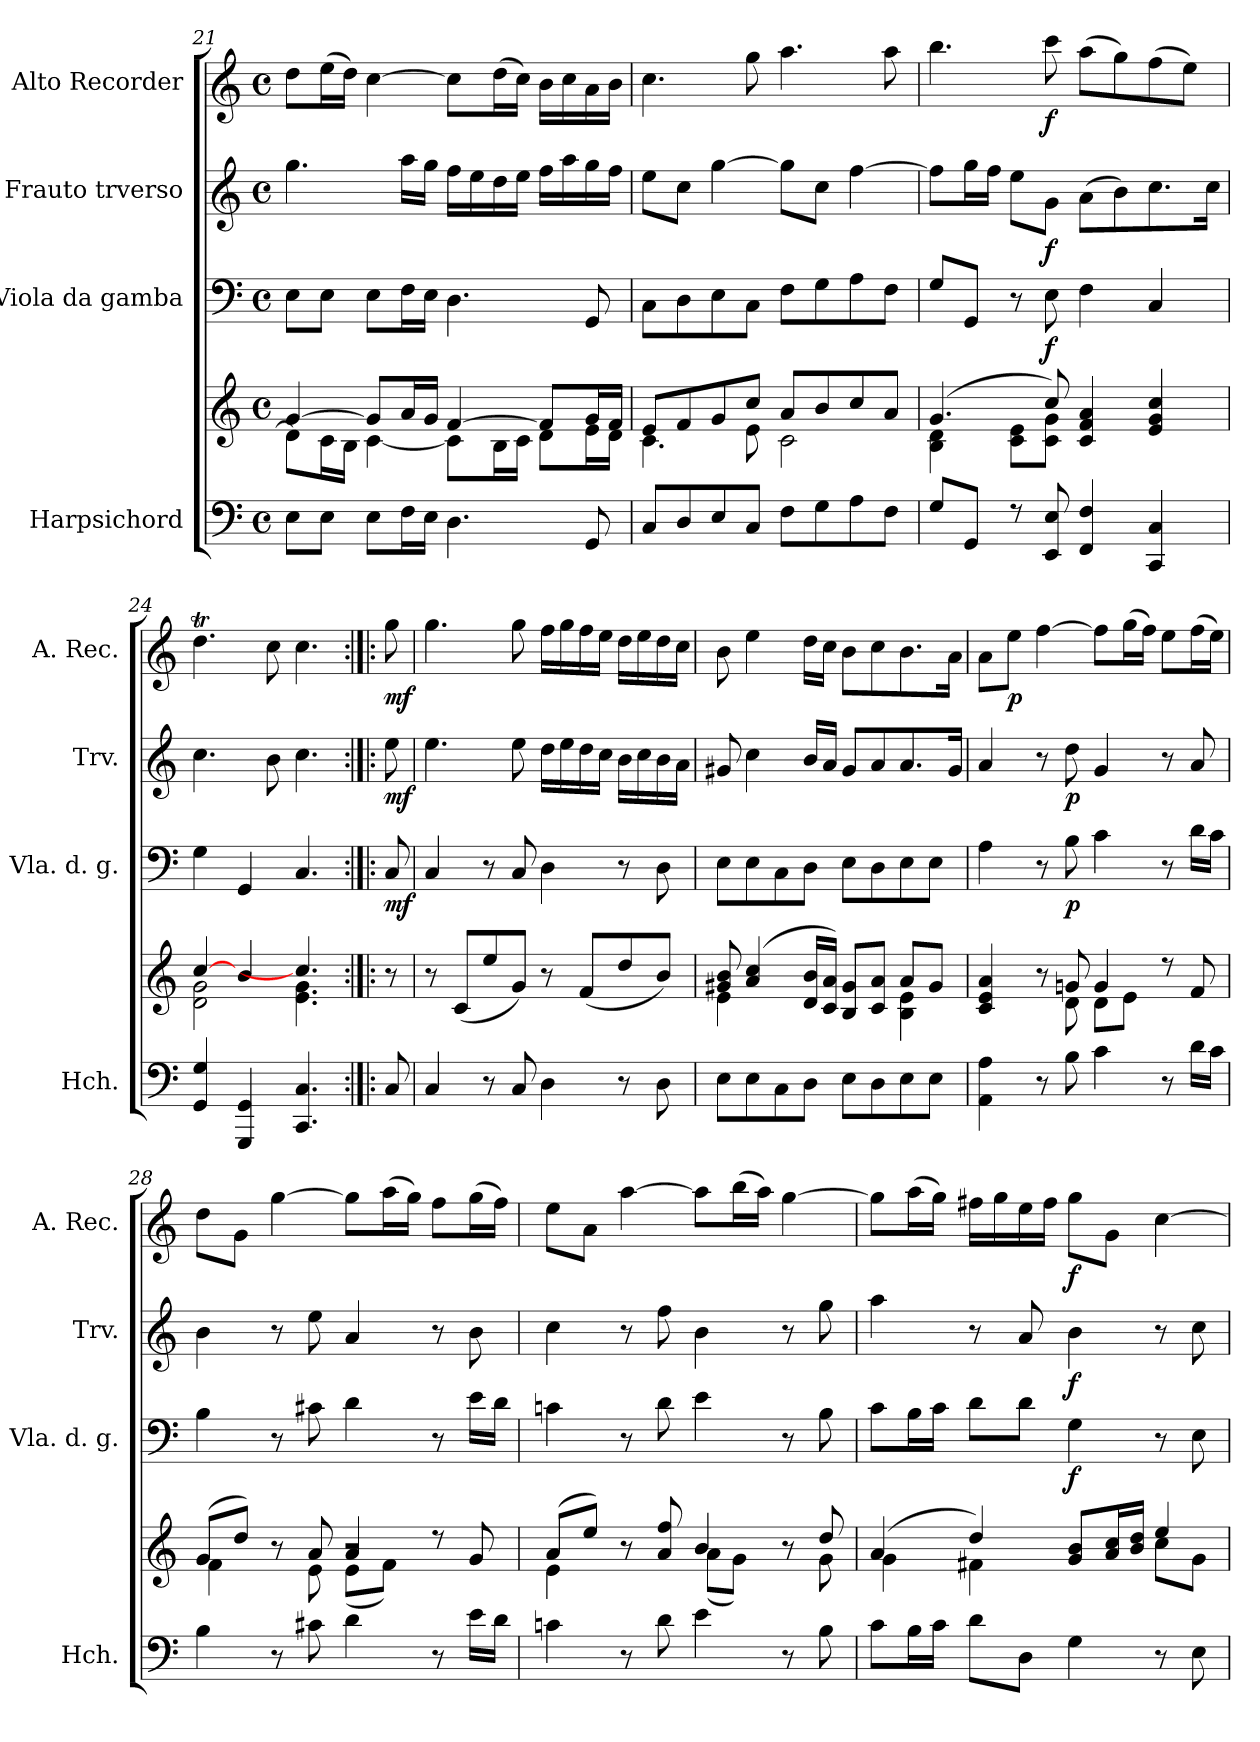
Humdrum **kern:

**kern	**kern	**kern	**dynam	**kern	**dynam	**kern	**dynam
*part4	*part4	*part3	*part3	*part2	*part2	*part1	*part1
*staff5	*staff4	*staff3	*staff3	*staff2	*staff2	*staff1	*staff1
*I"Harpsichord	*	*I"Viola da gamba	*	*I"Frauto trverso	*	*I"Alto Recorder	*
*I'Hch.	*	*I'Vla. d. g.	*	*I'Trv.	*	*I'A. Rec.	*
*clefF4	*clefG2	*clefF4	*	*clefG2	*	*clefG2	*
*k[]	*k[]	*k[]	*	*k[]	*	*k[]	*
*M4/4	*M4/4	*M4/4	*	*M4/4	*	*M4/4	*
*met(c)	*met(c)	*met(c)	*	*met(c)	*	*met(c)	*
=21	=21	=21	=21	=21	=21	=21	=21
*	*^	*	*	*	*	*	*
8E\L	[4g/	8d\L]	8E\L	.	4.gg\	.	8dd\L	.
8E\J	.	16c\L	8E\J	.	.	.	(>16ee\L	.
.	.	16B\JJ	.	.	.	.	16dd\JJ)	.
8E\L	8g/L]	[4c\	8E\L	.	.	.	[4cc\	.
16F\L	16a/L	.	16F\L	.	16aa\LL	.	.	.
16E\JJ	16g/JJ	.	16E\JJ	.	16gg\JJ	.	.	.
4.D\	[4f/	8c\L]	4.D\	.	16ff\LL	.	8cc\L]	.
.	.	.	.	.	16ee\	.	.	.
.	.	16B\L	.	.	16dd\	.	(>16dd\L	.
.	.	16c\JJ	.	.	16ee\JJ	.	16cc\JJ)	.
.	8f/L]	8d\L	.	.	16ff\LL	.	16b\LL	.
.	.	.	.	.	16aa\	.	16cc\	.
8GG/	16g/L	16e\L	8GG/	.	16gg\	.	16a\	.
.	16f/JJ	16d\JJ	.	.	16ff\JJ	.	16b\JJ	.
=22	=22	=22	=22	=22	=22	=22	=22	=22
8C/L	8e/L	4.c\	8C\L	.	8ee\L	.	4.cc\	.
8D/	8f/	.	8D\	.	8cc\J	.	.	.
8E/	8g/	.	8E\	.	[4gg\	.	.	.
8C/J	8cc/J	8e\	8C\J	.	.	.	8gg\	.
8F\L	8a/L	2c\	8F\L	.	8gg\L]	.	4.aa\	.
8G\	8b/	.	8G\	.	8cc\J	.	.	.
8A\	8cc/	.	8A\	.	[4ff\	.	.	.
8F\J	8a/J	.	8F\J	.	.	.	8aa\	.
!!LO:LB:g=z
=23	=23	=23	=23	=23	=23	=23	=23	=23
8G/L	(>4.g/	4B\ 4d\	8G/L	.	8ff\L]	.	4.bb\	.
8GG/J	.	.	8GG/J	.	16gg\L	.	.	.
.	.	.	.	.	16ff\JJ	.	.	.
8rF	.	8c\ 8e\L	8r	.	8ee\L	.	.	.
!	!	!	!	!LO:DY:b	!	!LO:DY:b	!	!LO:DY:b
8EE/ 8E/	8cc/)	8c\ 8g\J	8E\	f	8g\J	f	8ccc\	f
4FF/ 4F/	4c/ 4f/ 4a/	2ryy	4F\	.	(>8a\L	.	(>8aa\L	.
.	.	.	.	.	8b\)	.	8gg\)	.
4CC/ 4C/	4e/ 4g/ 4cc/	.	4C/	.	8.cc\	.	(>8ff\	.
.	.	.	.	.	.	.	8ee\J)	.
.	.	.	.	.	16cc\Jk	.	.	.
=24	=24	=24	=24	=24	=24	=24	=24	=24
4GG/ 4G/	[4cc/	2d\ 2g\	4G\	.	4.cc\	.	4.ddT\	.
4GGG/ 4GG/	4b/	.	4GG/	.	.	.	.	.
.	.	.	.	.	8b\	.	8cc\	.
4.CC/ 4.C/	4.cc/]	4.e\ 4.g\	4.C/	.	4.cc\	.	4.cc\	.
=24X2:|!|:	=24X2:|!|:	=24X2:|!|:	=24X2:|!|:	=24X2:|!|:	=24X2:|!|:	=24X2:|!|:	=24X2:|!|:	=24X2:|!|:
!	!	!	!	!LO:DY:b	!	!LO:DY:b	!	!LO:DY:b
*	*v	*v	*	*	*	*	*	*
8C/	8r	8C/	mf	8ee\	mf	8gg\	mf
=25	=25	=25	=25	=25	=25	=25	=25
4C/	8r	4C/	.	4.ee\	.	4.gg\	.
.	(8c/L	.	.	.	.	.	.
8r	8ee/	8r	.	.	.	.	.
8C/	8g/J)	8C/	.	8ee\	.	8gg\	.
4D\	8r	4D\	.	16dd\LL	.	16ff\LL	.
.	.	.	.	16ee\	.	16gg\	.
.	(8f/L	.	.	16dd\	.	16ff\	.
.	.	.	.	16cc\JJ	.	16ee\JJ	.
8r	8dd/	8r	.	16b\LL	.	16dd\LL	.
.	.	.	.	16cc\	.	16ee\	.
8D\	8b/J)	8D\	.	16b\	.	16dd\	.
.	.	.	.	16a\JJ	.	16cc\JJ	.
=26	=26	=26	=26	=26	=26	=26	=26
*	*^	*	*	*	*	*	*
8E\L	8g#X/ 8b/	4e\	8E\L	.	8g#X/	.	8b\	.
8E\	(4a/ 4cc/	.	8E\	.	4cc\	.	4ee\	.
8C\	.	2ryy	8C\	.	.	.	.	.
8D\J	16d/ 16b/LL	.	8D\J	.	16b/LL	.	16dd\LL	.
.	16c/ 16a/JJ)	.	.	.	16a/JJ	.	16cc\JJ	.
8E\L	8B/ 8g#/L	.	8E\L	.	8g#/L	.	8b\L	.
8D\	8c/ 8a/J	.	8D\	.	8a/	.	8cc\	.
8E\	8a/L	4B\ 4e\	8E\	.	8.a/	.	8.b\	.
8E\J	8g#/J	.	8E\J	.	.	.	.	.
.	.	.	.	.	16g#/Jk	.	16a\Jk	.
=27	=27	=27	=27	=27	=27	=27	=27	=27
4AA\ 4A\	4c/ 4e/ 4a/	4.ryy	4A\	.	4a/	.	8a\L	.
!	!	!	!	!	!	!	!	!LO:DY:b
.	.	.	.	.	.	.	8ee\J	p
8r	8r	.	8r	.	8r	.	[4ff\	.
!	!	!	!	!LO:DY:b	!	!LO:DY:b	!	!
8B\	8gn/	8d\	8B\	p	8dd\	p	.	.
4c\	4g/	8d\L	4c\	.	4g/	.	8ff\L]	.
.	.	8e\J	.	.	.	.	(>16gg\L	.
.	.	.	.	.	.	.	16ff\JJ)	.
8r	8rdd	4ryy	8r	.	8r	.	8ee\L	.
16d\LL	8f/	.	16d\LL	.	8a/	.	(>16ff\L	.
16c\JJ	.	.	16c\JJ	.	.	.	16ee\JJ)	.
=28	=28	=28	=28	=28	=28	=28	=28	=28
*	*	*^	*	*	*	*	*	*
4B\	(8g/L	4f\	2ryy	4B\	.	4b\	.	8dd\L	.
.	8dd/J)	.	.	.	.	.	.	8g\J	.
8r	8r	8ryy	.	8r	.	8r	.	[4gg\	.
8c#X\	8a/	8e\	.	8c#X\	.	8ee\	.	.	.
4d\	4a/	(8e\L	2r	4d\	.	4a/	.	8gg\L]	.
.	.	8f\J)	.	.	.	.	.	(>16aa\L	.
.	.	.	.	.	.	.	.	16gg\JJ)	.
8r	8r	4ryy	.	8r	.	8r	.	8ff\L	.
16e\LL	8g/	.	.	16e\LL	.	8b\	.	(>16gg\L	.
16d\JJ	.	.	.	16d\JJ	.	.	.	16ff\JJ)	.
*	*	*v	*v	*	*	*	*	*	*
!!LO:LB:g=z
=29	=29	=29	=29	=29	=29	=29	=29	=29
4cn\	(>8a/L	4e\	4cn\	.	4cc\	.	8ee\L	.
.	8ee/J)	.	.	.	.	.	8a\J	.
8r	8r	4ryy	8r	.	8r	.	[4aa\	.
8d\	8a/ 8ff/	.	8d\	.	8ff\	.	.	.
4e\	4b/	(8a\L	4e\	.	4b\	.	8aa\L]	.
.	.	8g\J)	.	.	.	.	(>16bb\L	.
.	.	.	.	.	.	.	16aa\JJ)	.
8r	8r	8ryy	8r	.	8r	.	[4gg\	.
8B\	8dd/	8g\	8B\	.	8gg\	.	.	.
=30	=30	=30	=30	=30	=30	=30	=30	=30
8c\L	(>4a/	4g\	8c\L	.	4aa\	.	8gg\L]	.
16B\L	.	.	16B\L	.	.	.	(>16aa\L	.
16c\JJ	.	.	16c\JJ	.	.	.	16gg\JJ)	.
8d\L	4dd/)	4f#X\	8d\L	.	8r	.	16ff#X\LL	.
.	.	.	.	.	.	.	16gg\	.
8D\J	.	.	8d\J	.	8a/	.	16ee\	.
.	.	.	.	.	.	.	16ff#\JJ	.
!	!	!	!	!LO:DY:b	!	!LO:DY:b	!	!LO:DY:b
4G\	8g/ 8b/L	4ryy	4G\	f	4b\	f	8gg\L	f
.	16a/ 16cc/L	.	.	.	.	.	8g\J	.
.	16b/ 16dd/JJ	.	.	.	.	.	.	.
8r	4ee/	8cc\L	8r	.	8r	.	[4cc\	.
8E\	.	8g\J	8E\	.	8cc\	.	.	.
*	*v	*v	*	*	*	*	*	*
=	=	=	=	=	=	=	=
*-	*-	*-	*-	*-	*-	*-	*-
